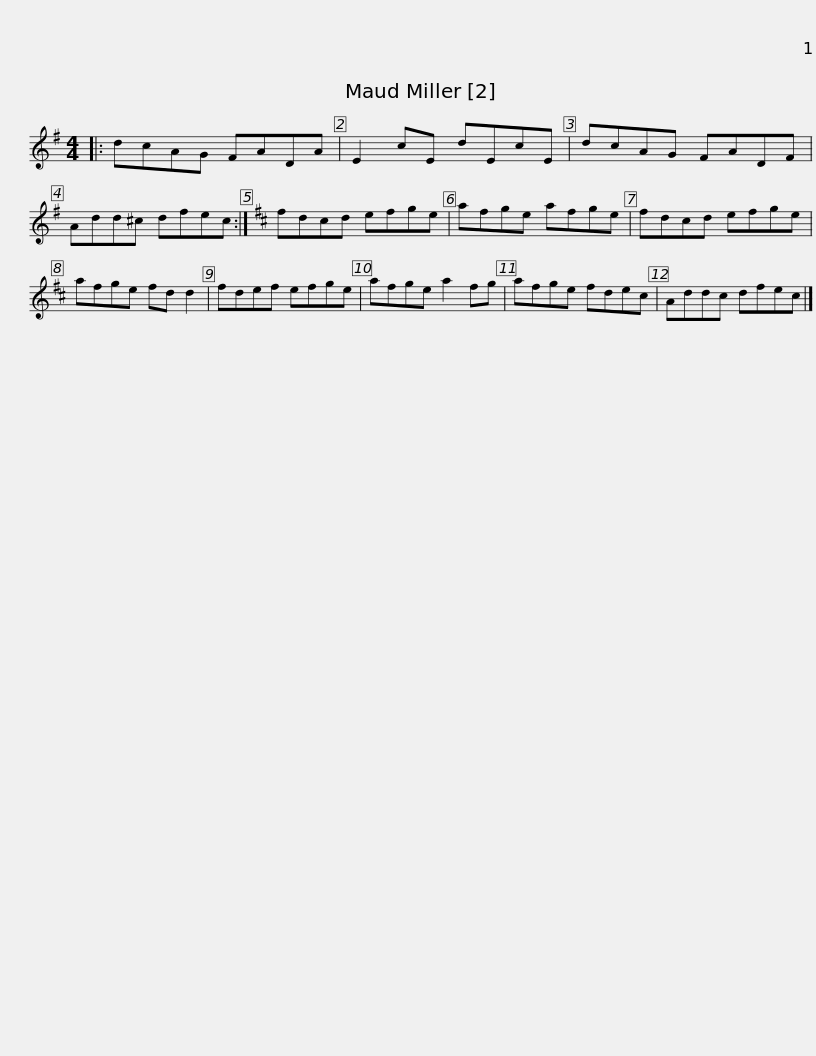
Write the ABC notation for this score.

X:1
L:1/8
M:4/4
I:linebreak $
K:G
V:1 treble
V:1
|: dcAG FADA | E2 cE dEcE | dcAG FADF | Add^c dfec :|[K:D] fdcd efge |$ %5
 afge afge | fdcd efge | afge fd d2 | fdef efge | afge a2 fg |$ %10
 afge fdec | Addc dfec |] %12
